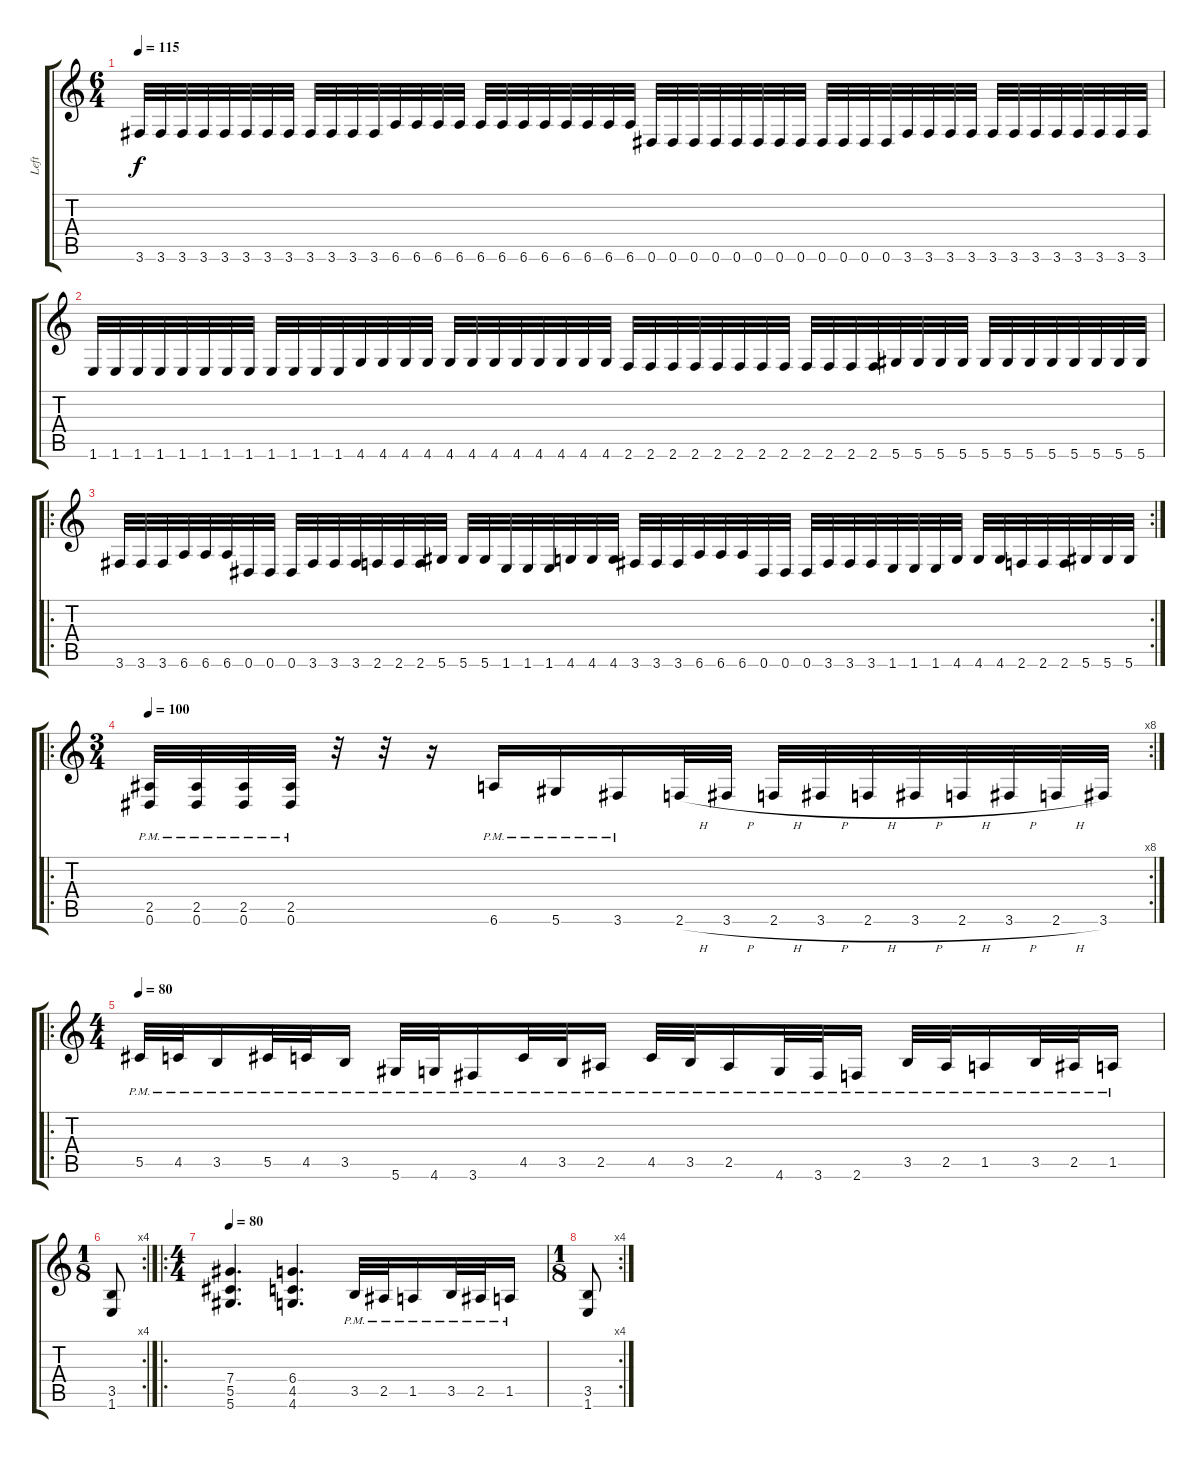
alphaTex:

\track ("Left" "Left") {instrument distortionguitar}
\staff {score tabs}
\tuning (Eb4 Bb3 Gb3 Db3 Ab2 Eb2) {hide}
\ts (6 4)
\tempo 115
\clef g2
\ks c
3.6.32{dy f} 3.6.32 3.6.32 3.6.32 3.6.32 3.6.32 3.6.32 3.6.32 3.6.32 3.6.32 3.6.32 3.6.32 6.6.32 6.6.32 6.6.32 6.6.32 6.6.32 6.6.32 6.6.32 6.6.32 6.6.32 6.6.32 6.6.32 6.6.32 0.6.32 0.6.32 0.6.32 0.6.32 0.6.32 0.6.32 0.6.32 0.6.32 0.6.32 0.6.32 0.6.32 0.6.32 3.6.32 3.6.32 3.6.32 3.6.32 3.6.32 3.6.32 3.6.32 3.6.32 3.6.32 3.6.32 3.6.32 3.6.32 |
1.6.32 1.6.32 1.6.32 1.6.32 1.6.32 1.6.32 1.6.32 1.6.32 1.6.32 1.6.32 1.6.32 1.6.32 4.6.32 4.6.32 4.6.32 4.6.32 4.6.32 4.6.32 4.6.32 4.6.32 4.6.32 4.6.32 4.6.32 4.6.32 2.6.32 2.6.32 2.6.32 2.6.32 2.6.32 2.6.32 2.6.32 2.6.32 2.6.32 2.6.32 2.6.32 2.6.32 5.6.32 5.6.32 5.6.32 5.6.32 5.6.32 5.6.32 5.6.32 5.6.32 5.6.32 5.6.32 5.6.32 5.6.32 |
\ro
\rc 2
3.6.32 3.6.32 3.6.32 6.6.32 6.6.32 6.6.32 0.6.32 0.6.32 0.6.32 3.6.32 3.6.32 3.6.32 2.6.32 2.6.32 2.6.32 5.6.32 5.6.32 5.6.32 1.6.32 1.6.32 1.6.32 4.6.32 4.6.32 4.6.32 3.6.32 3.6.32 3.6.32 6.6.32 6.6.32 6.6.32 0.6.32 0.6.32 0.6.32 3.6.32 3.6.32 3.6.32 1.6.32 1.6.32 1.6.32 4.6.32 4.6.32 4.6.32 2.6.32 2.6.32 2.6.32 5.6.32 5.6.32 5.6.32 |
\ro
\rc 8
\ts (3 4)
\tempo 100
(2.5{pm} 0.6{pm}).32 (2.5{pm} 0.6{pm}).32 (2.5{pm} 0.6{pm}).32 (2.5{pm} 0.6{pm}).32 r.32 r.32 r.16 6.6{pm}.16 5.6{pm}.16 3.6{pm}.16 2.6{h}.32 3.6{h}.32 2.6{h}.32 3.6{h}.32 2.6{h}.32 3.6{h}.32 2.6{h}.32 3.6{h}.32 2.6{h}.32 3.6.32 |
\ro
\ts (4 4)
\tempo 80
5.5{pm}.32 4.5{pm}.32 3.5{pm}.16 5.5{pm}.32 4.5{pm}.32 3.5{pm}.16 5.6{pm}.32 4.6{pm}.32 3.6{pm}.16 4.5{pm}.32 3.5{pm}.32 2.5{pm}.16 4.5{pm}.32 3.5{pm}.32 2.5{pm}.16 4.6{pm}.32 3.6{pm}.32 2.6{pm}.16 3.5{pm}.32 2.5{pm}.32 1.5{pm}.16 3.5{pm}.32 2.5{pm}.32 1.5{pm}.16 |
\rc 4
\ts (1 8)
(3.5 1.6).8 |
\ro
\ts (4 4)
\tempo 80
(7.4 5.5 5.6).4{d} (6.4 4.5 4.6).4{d} 3.5{pm}.32 2.5{pm}.32 1.5{pm}.16 3.5{pm}.32 2.5{pm}.32 1.5{pm}.16 |
\rc 4
\ts (1 8)
(3.5 1.6).8
